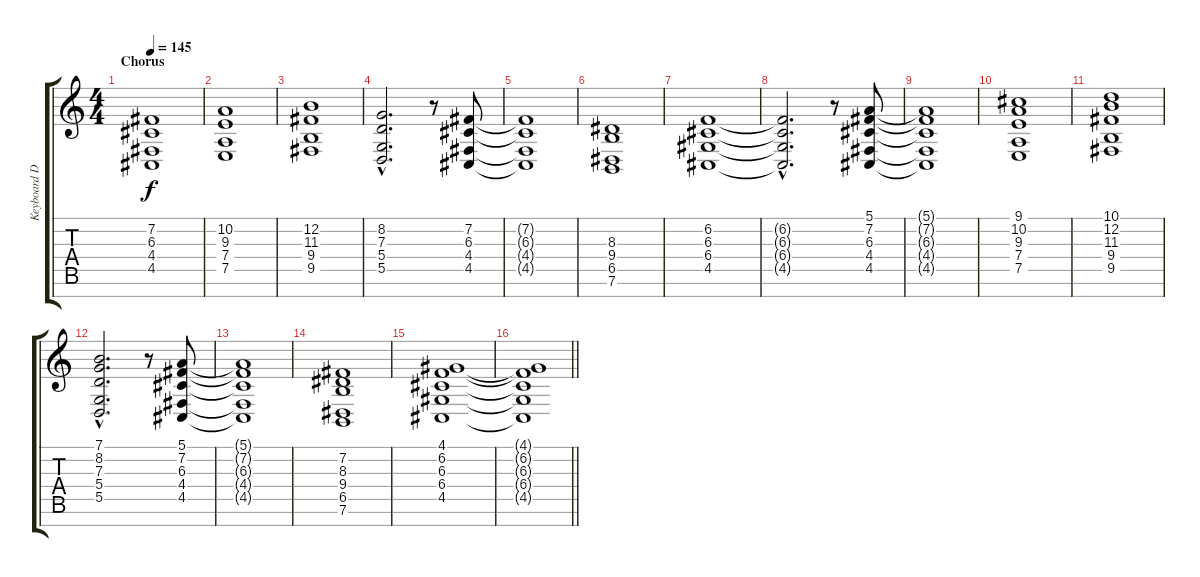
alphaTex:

\track ("Keyboard Dub" "Keyboard D") {instrument stringensemble2}
\staff {score tabs}
\tuning (E4 B3 G3 D3 A2 E2 B1) {hide}
\ts (4 4)
\section ("" "Chorus")
\tempo 145
\clef g2
\ks c
(7.2{t} 6.3{t} 4.4{t} 4.5{t}).1{dy f} |
(10.2 9.3 7.4 7.5).1 |
(12.2 11.3 9.4 9.5).1 |
(8.2{hac} 7.3{hac} 5.4{hac} 5.5{hac}).2{d} r.8 (7.2 6.3 4.4 4.5).8 |
(7.2{t} 6.3{t} 4.4{t} 4.5{t}).1 |
(8.3 9.4 6.5 7.6).1 |
(6.2 6.3 6.4 4.5).1 |
(6.2{hac t} 6.3{hac t} 6.4{hac t} 4.5{hac t}).2{d} r.8 (5.1 7.2 6.3 4.4 4.5).8 |
(5.1{t} 7.2{t} 6.3{t} 4.4{t} 4.5{t}).1 |
(9.1 10.2 9.3 7.4 7.5).1 |
(10.1 12.2 11.3 9.4 9.5).1 |
(7.1{hac} 8.2{hac} 7.3{hac} 5.4{hac} 5.5{hac}).2{d} r.8 (5.1 7.2 6.3 4.4 4.5).8 |
(5.1{t} 7.2{t} 6.3{t} 4.4{t} 4.5{t}).1 |
(7.2 8.3 9.4 6.5 7.6).1 |
(4.1 6.2 6.3 6.4 4.5).1 |
\barLineRight lightlight
(4.1{t} 6.2{t} 6.3{t} 6.4{t} 4.5{t}).1
